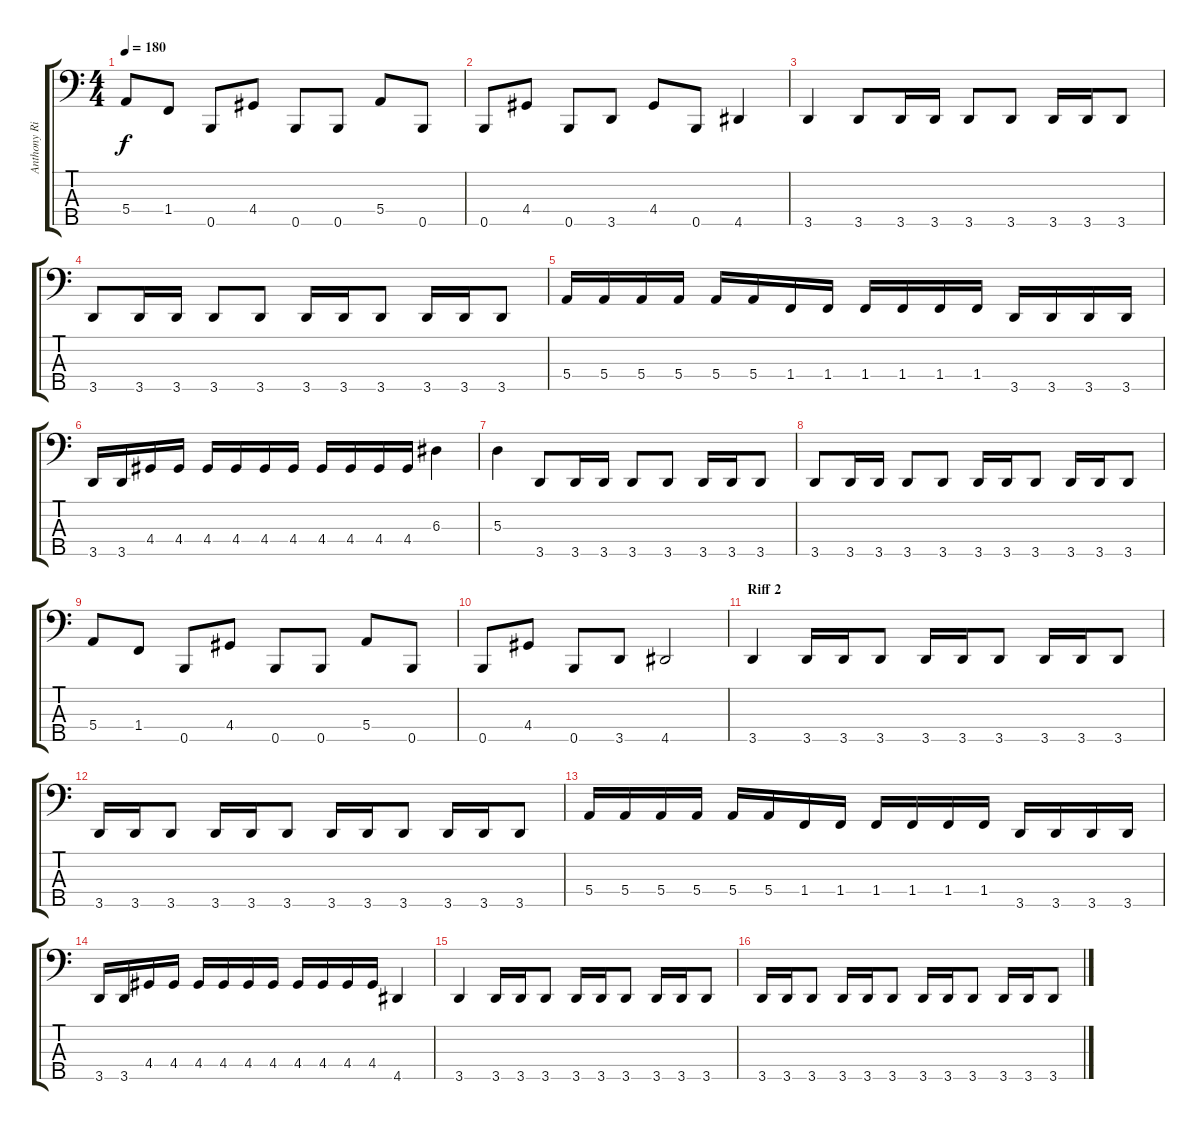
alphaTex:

\track ("Anthony Ridout" "Anthony Ri") {instrument electricbassfinger}
\staff {score tabs}
\tuning (G2 D2 A1 E1 B0) {hide}
\ts (4 4)
\tempo 180
\clef f4
\ks c
5.4.8{dy f} 1.4.8 0.5.8 4.4.8 0.5.8 0.5.8 5.4.8 0.5.8 |
0.5.8 4.4.8 0.5.8 3.5.8 4.4.8 0.5.8 4.5.4 |
3.5.4 3.5.8 3.5.16 3.5.16 3.5.8 3.5.8 3.5.16 3.5.16 3.5.8 |
3.5.8 3.5.16 3.5.16 3.5.8 3.5.8 3.5.16 3.5.16 3.5.8 3.5.16 3.5.16 3.5.8 |
5.4.16 5.4.16 5.4.16 5.4.16 5.4.16 5.4.16 1.4.16 1.4.16 1.4.16 1.4.16 1.4.16 1.4.16 3.5.16 3.5.16 3.5.16 3.5.16 |
3.5.16 3.5.16 4.4.16 4.4.16 4.4.16 4.4.16 4.4.16 4.4.16 4.4.16 4.4.16 4.4.16 4.4.16 6.3.4 |
5.3.4 3.5.8 3.5.16 3.5.16 3.5.8 3.5.8 3.5.16 3.5.16 3.5.8 |
3.5.8 3.5.16 3.5.16 3.5.8 3.5.8 3.5.16 3.5.16 3.5.8 3.5.16 3.5.16 3.5.8 |
5.4.8 1.4.8 0.5.8 4.4.8 0.5.8 0.5.8 5.4.8 0.5.8 |
0.5.8 4.4.8 0.5.8 3.5.8 4.5.2 |
\section ("" "Riff 2")
3.5.4 3.5.16 3.5.16 3.5.8 3.5.16 3.5.16 3.5.8 3.5.16 3.5.16 3.5.8 |
3.5.16 3.5.16 3.5.8 3.5.16 3.5.16 3.5.8 3.5.16 3.5.16 3.5.8 3.5.16 3.5.16 3.5.8 |
5.4.16 5.4.16 5.4.16 5.4.16 5.4.16 5.4.16 1.4.16 1.4.16 1.4.16 1.4.16 1.4.16 1.4.16 3.5.16 3.5.16 3.5.16 3.5.16 |
3.5.16 3.5.16 4.4.16 4.4.16 4.4.16 4.4.16 4.4.16 4.4.16 4.4.16 4.4.16 4.4.16 4.4.16 4.5.4 |
3.5.4 3.5.16 3.5.16 3.5.8 3.5.16 3.5.16 3.5.8 3.5.16 3.5.16 3.5.8 |
3.5.16 3.5.16 3.5.8 3.5.16 3.5.16 3.5.8 3.5.16 3.5.16 3.5.8 3.5.16 3.5.16 3.5.8
